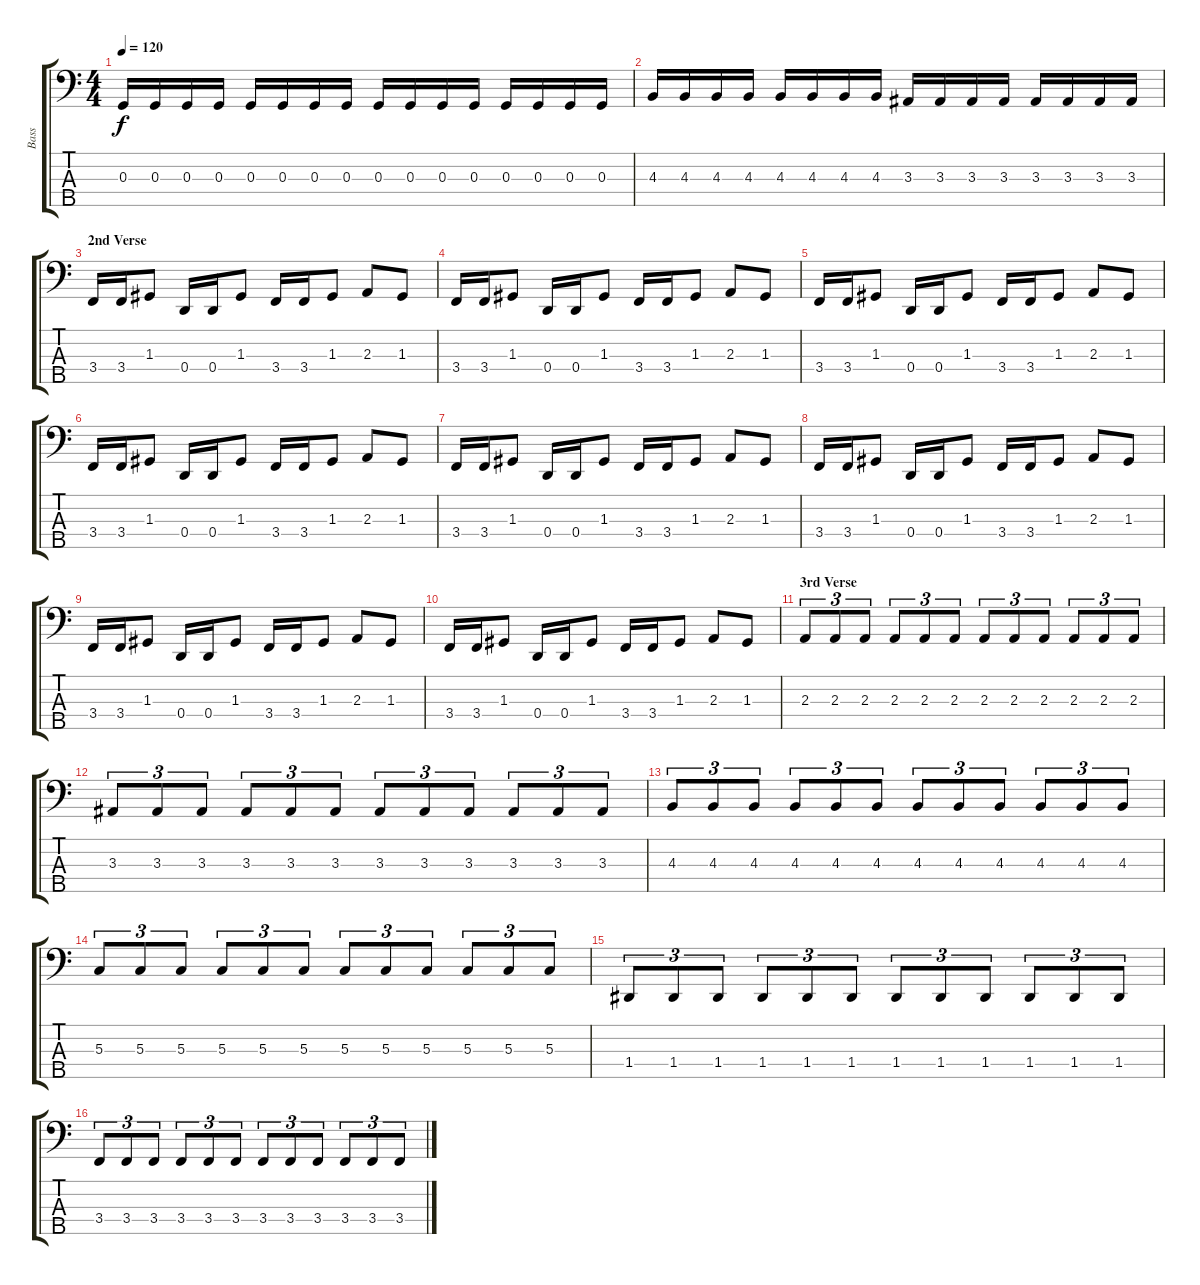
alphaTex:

\track ("Bass" "Bass") {instrument electricbassfinger}
\staff {score tabs}
\tuning (F2 C2 G1 D1 A0) {hide}
\ts (4 4)
\tempo 120
\clef f4
\ks c
0.3.16{dy f} 0.3.16 0.3.16 0.3.16 0.3.16 0.3.16 0.3.16 0.3.16 0.3.16 0.3.16 0.3.16 0.3.16 0.3.16 0.3.16 0.3.16 0.3.16 |
4.3.16 4.3.16 4.3.16 4.3.16 4.3.16 4.3.16 4.3.16 4.3.16 3.3.16 3.3.16 3.3.16 3.3.16 3.3.16 3.3.16 3.3.16 3.3.16 |
\section ("" "2nd Verse")
3.4.16 3.4.16 1.3.8 0.4.16 0.4.16 1.3.8 3.4.16 3.4.16 1.3.8 2.3.8 1.3.8 |
3.4.16 3.4.16 1.3.8 0.4.16 0.4.16 1.3.8 3.4.16 3.4.16 1.3.8 2.3.8 1.3.8 |
3.4.16 3.4.16 1.3.8 0.4.16 0.4.16 1.3.8 3.4.16 3.4.16 1.3.8 2.3.8 1.3.8 |
3.4.16 3.4.16 1.3.8 0.4.16 0.4.16 1.3.8 3.4.16 3.4.16 1.3.8 2.3.8 1.3.8 |
3.4.16 3.4.16 1.3.8 0.4.16 0.4.16 1.3.8 3.4.16 3.4.16 1.3.8 2.3.8 1.3.8 |
3.4.16 3.4.16 1.3.8 0.4.16 0.4.16 1.3.8 3.4.16 3.4.16 1.3.8 2.3.8 1.3.8 |
3.4.16 3.4.16 1.3.8 0.4.16 0.4.16 1.3.8 3.4.16 3.4.16 1.3.8 2.3.8 1.3.8 |
3.4.16 3.4.16 1.3.8 0.4.16 0.4.16 1.3.8 3.4.16 3.4.16 1.3.8 2.3.8 1.3.8 |
\section ("" "3rd Verse")
2.3.8{tu (3 2)} 2.3.8{tu (3 2)} 2.3.8{tu (3 2)} 2.3.8{tu (3 2)} 2.3.8{tu (3 2)} 2.3.8{tu (3 2)} 2.3.8{tu (3 2)} 2.3.8{tu (3 2)} 2.3.8{tu (3 2)} 2.3.8{tu (3 2)} 2.3.8{tu (3 2)} 2.3.8{tu (3 2)} |
3.3.8{tu (3 2)} 3.3.8{tu (3 2)} 3.3.8{tu (3 2)} 3.3.8{tu (3 2)} 3.3.8{tu (3 2)} 3.3.8{tu (3 2)} 3.3.8{tu (3 2)} 3.3.8{tu (3 2)} 3.3.8{tu (3 2)} 3.3.8{tu (3 2)} 3.3.8{tu (3 2)} 3.3.8{tu (3 2)} |
4.3.8{tu (3 2)} 4.3.8{tu (3 2)} 4.3.8{tu (3 2)} 4.3.8{tu (3 2)} 4.3.8{tu (3 2)} 4.3.8{tu (3 2)} 4.3.8{tu (3 2)} 4.3.8{tu (3 2)} 4.3.8{tu (3 2)} 4.3.8{tu (3 2)} 4.3.8{tu (3 2)} 4.3.8{tu (3 2)} |
5.3.8{tu (3 2)} 5.3.8{tu (3 2)} 5.3.8{tu (3 2)} 5.3.8{tu (3 2)} 5.3.8{tu (3 2)} 5.3.8{tu (3 2)} 5.3.8{tu (3 2)} 5.3.8{tu (3 2)} 5.3.8{tu (3 2)} 5.3.8{tu (3 2)} 5.3.8{tu (3 2)} 5.3.8{tu (3 2)} |
1.4.8{tu (3 2)} 1.4.8{tu (3 2)} 1.4.8{tu (3 2)} 1.4.8{tu (3 2)} 1.4.8{tu (3 2)} 1.4.8{tu (3 2)} 1.4.8{tu (3 2)} 1.4.8{tu (3 2)} 1.4.8{tu (3 2)} 1.4.8{tu (3 2)} 1.4.8{tu (3 2)} 1.4.8{tu (3 2)} |
3.4.8{tu (3 2)} 3.4.8{tu (3 2)} 3.4.8{tu (3 2)} 3.4.8{tu (3 2)} 3.4.8{tu (3 2)} 3.4.8{tu (3 2)} 3.4.8{tu (3 2)} 3.4.8{tu (3 2)} 3.4.8{tu (3 2)} 3.4.8{tu (3 2)} 3.4.8{tu (3 2)} 3.4.8{tu (3 2)}
